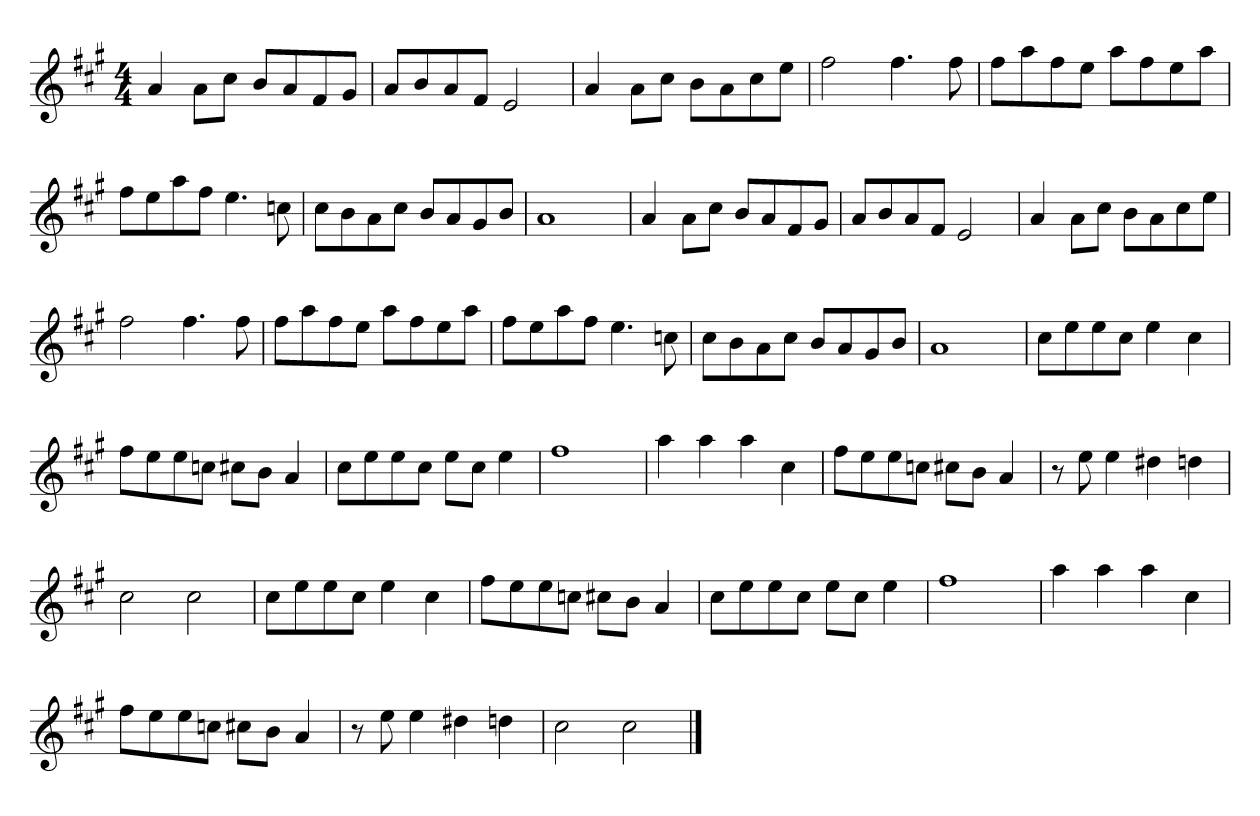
**kern
*part1
*staff1
*clefG2
*k[f#c#g#]
*M4/4
=
4a/
8a\L
8cc#\J
8b/L
8a/
8f#/
8g#/J
=
8a/L
8b/
8a/
8f#/J
2e/
=
4a/
8a\L
8cc#\J
8b\L
8a\
8cc#\
8ee\J
=
2ff#\
4.ff#\
8ff#\
=
8ff#\L
8aa\
8ff#\
8ee\J
8aa\L
8ff#\
8ee\
8aa\J
=
8ff#\L
8ee\
8aa\
8ff#\J
4.ee\
8ccn\
=
8cc#\L
8b\
8a\
8cc#\J
8b/L
8a/
8g#/
8b/J
=
1a
=
4a/
8a\L
8cc#\J
8b/L
8a/
8f#/
8g#/J
=
8a/L
8b/
8a/
8f#/J
2e/
=
4a/
8a\L
8cc#\J
8b\L
8a\
8cc#\
8ee\J
=
2ff#\
4.ff#\
8ff#\
=
8ff#\L
8aa\
8ff#\
8ee\J
8aa\L
8ff#\
8ee\
8aa\J
=
8ff#\L
8ee\
8aa\
8ff#\J
4.ee\
8ccn\
=
8cc#\L
8b\
8a\
8cc#\J
8b/L
8a/
8g#/
8b/J
=
1a
=
8cc#\L
8ee\
8ee\
8cc#\J
4ee\
4cc#\
=
8ff#\L
8ee\
8ee\
8ccn\J
8cc#X\L
8b\J
4a/
=
8cc#\L
8ee\
8ee\
8cc#\J
8ee\L
8cc#\J
4ee\
=
1ff#
=
4aa\
4aa\
4aa\
4cc#\
=
8ff#\L
8ee\
8ee\
8ccn\J
8cc#X\L
8b\J
4a/
=
8r
8ee\
4ee\
4dd#X\
4ddn\
=
2cc#\
2cc#\
=
8cc#\L
8ee\
8ee\
8cc#\J
4ee\
4cc#\
=
8ff#\L
8ee\
8ee\
8ccn\J
8cc#X\L
8b\J
4a/
=
8cc#\L
8ee\
8ee\
8cc#\J
8ee\L
8cc#\J
4ee\
=
1ff#
=
4aa\
4aa\
4aa\
4cc#\
=
8ff#\L
8ee\
8ee\
8ccn\J
8cc#X\L
8b\J
4a/
=
8r
8ee\
4ee\
4dd#X\
4ddn\
=
2cc#\
2cc#\
==
*-
